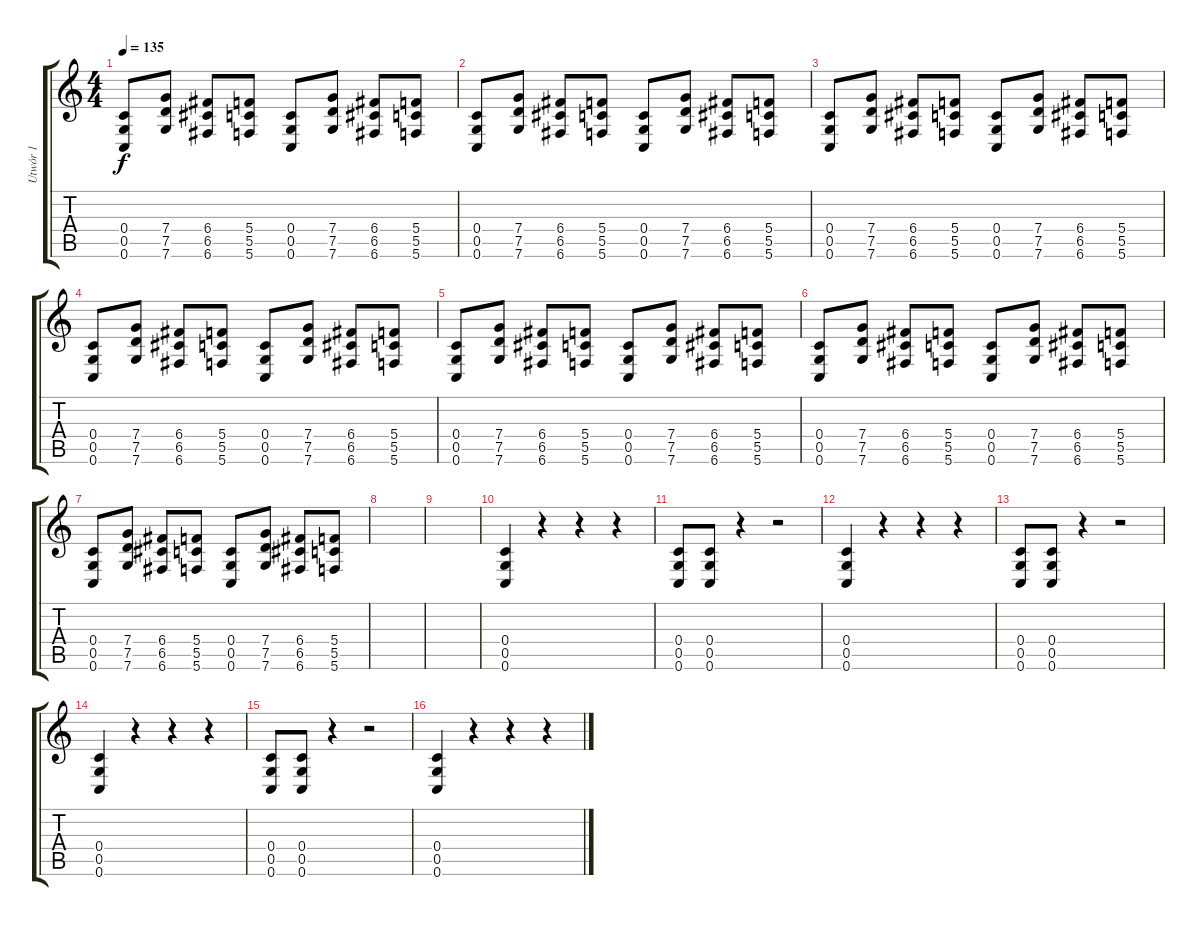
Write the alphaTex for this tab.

\track ("Utwór 1" "Utwór 1") {instrument distortionguitar}
\staff {score tabs}
\tuning (D4 A3 F3 C3 G2 C2) {hide}
\ts (4 4)
\tempo 135
\clef g2
\ks c
(0.4 0.5 0.6).8{dy f} (7.4 7.5 7.6).8 (6.4 6.5 6.6).8 (5.4 5.5 5.6).8 (0.4 0.5 0.6).8 (7.4 7.5 7.6).8 (6.4 6.5 6.6).8 (5.4 5.5 5.6).8 |
(0.4 0.5 0.6).8 (7.4 7.5 7.6).8 (6.4 6.5 6.6).8 (5.4 5.5 5.6).8 (0.4 0.5 0.6).8 (7.4 7.5 7.6).8 (6.4 6.5 6.6).8 (5.4 5.5 5.6).8 |
(0.4 0.5 0.6).8 (7.4 7.5 7.6).8 (6.4 6.5 6.6).8 (5.4 5.5 5.6).8 (0.4 0.5 0.6).8 (7.4 7.5 7.6).8 (6.4 6.5 6.6).8 (5.4 5.5 5.6).8 |
(0.4 0.5 0.6).8 (7.4 7.5 7.6).8 (6.4 6.5 6.6).8 (5.4 5.5 5.6).8 (0.4 0.5 0.6).8 (7.4 7.5 7.6).8 (6.4 6.5 6.6).8 (5.4 5.5 5.6).8 |
(0.4 0.5 0.6).8 (7.4 7.5 7.6).8 (6.4 6.5 6.6).8 (5.4 5.5 5.6).8 (0.4 0.5 0.6).8 (7.4 7.5 7.6).8 (6.4 6.5 6.6).8 (5.4 5.5 5.6).8 |
(0.4 0.5 0.6).8 (7.4 7.5 7.6).8 (6.4 6.5 6.6).8 (5.4 5.5 5.6).8 (0.4 0.5 0.6).8 (7.4 7.5 7.6).8 (6.4 6.5 6.6).8 (5.4 5.5 5.6).8 |
(0.4 0.5 0.6).8 (7.4 7.5 7.6).8 (6.4 6.5 6.6).8 (5.4 5.5 5.6).8 (0.4 0.5 0.6).8 (7.4 7.5 7.6).8 (6.4 6.5 6.6).8 (5.4 5.5 5.6).8 |
|
|
(0.4 0.5 0.6).4 r.4 r.4 r.4 |
(0.4 0.5 0.6).8 (0.4 0.5 0.6).8 r.4 r.2 |
(0.4 0.5 0.6).4 r.4 r.4 r.4 |
(0.4 0.5 0.6).8 (0.4 0.5 0.6).8 r.4 r.2 |
(0.4 0.5 0.6).4 r.4 r.4 r.4 |
(0.4 0.5 0.6).8 (0.4 0.5 0.6).8 r.4 r.2 |
(0.4 0.5 0.6).4 r.4 r.4 r.4
